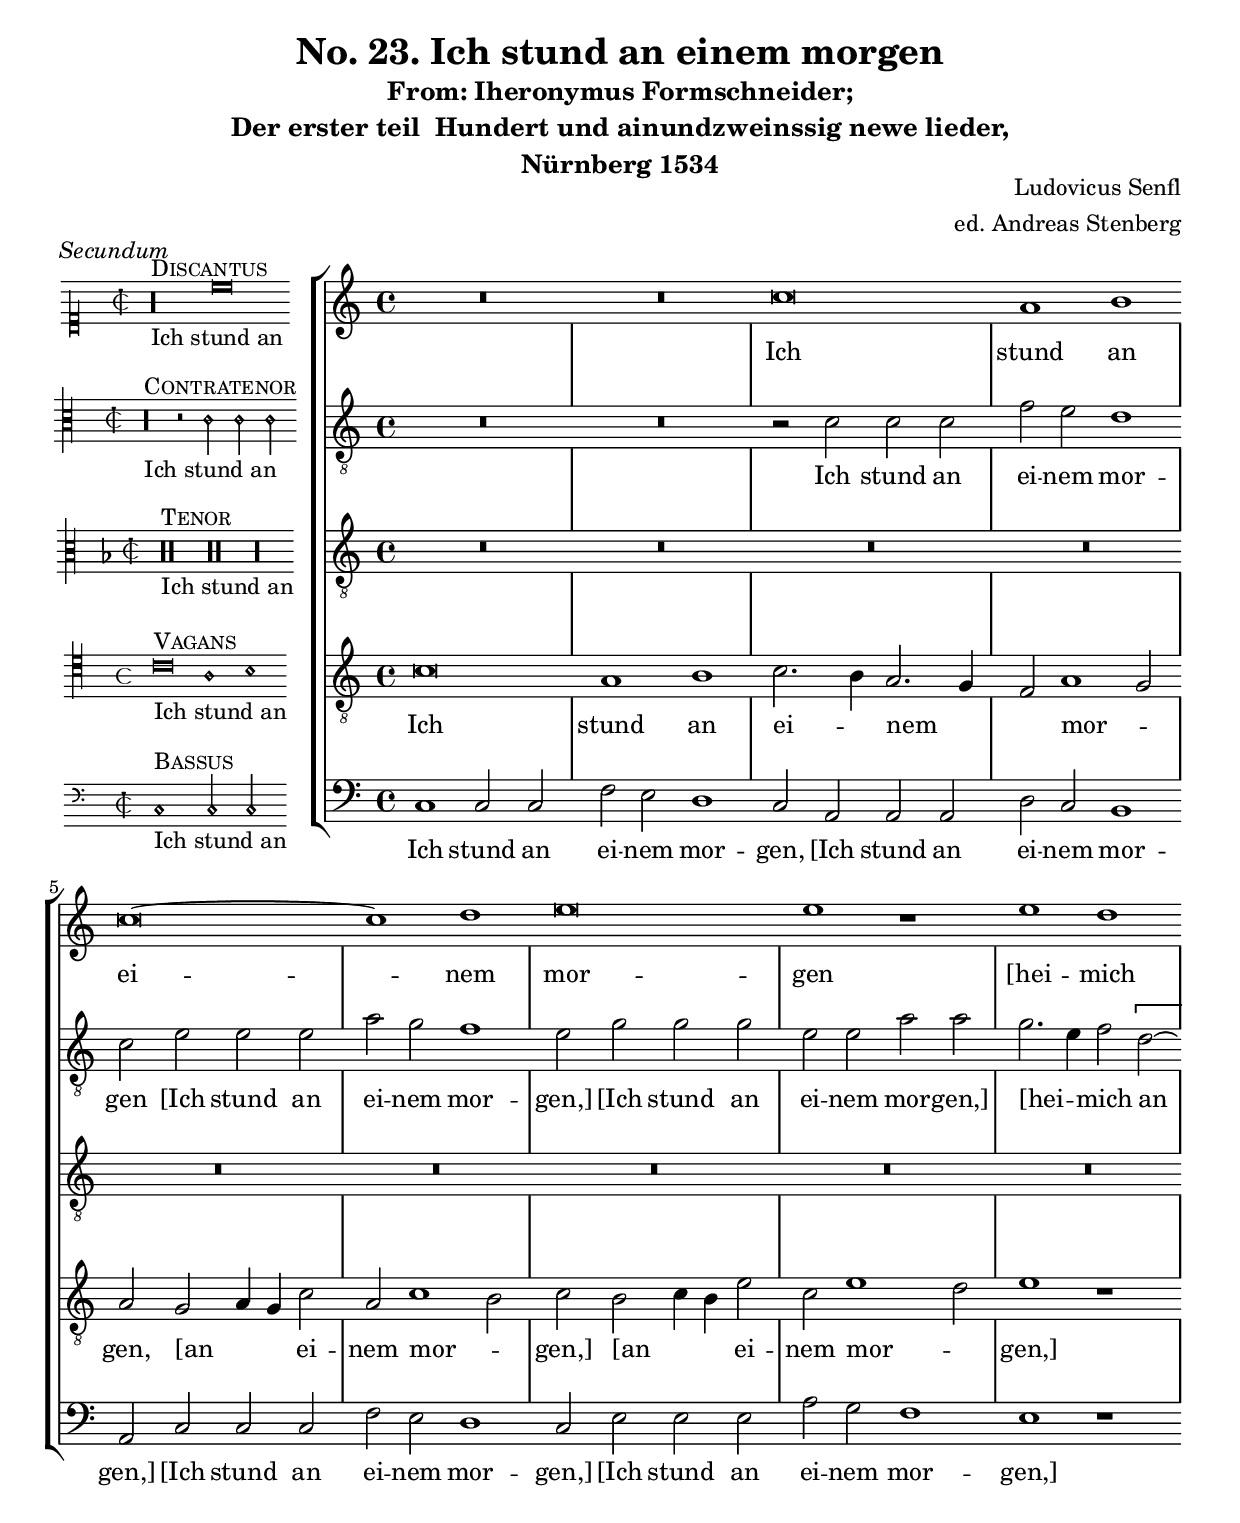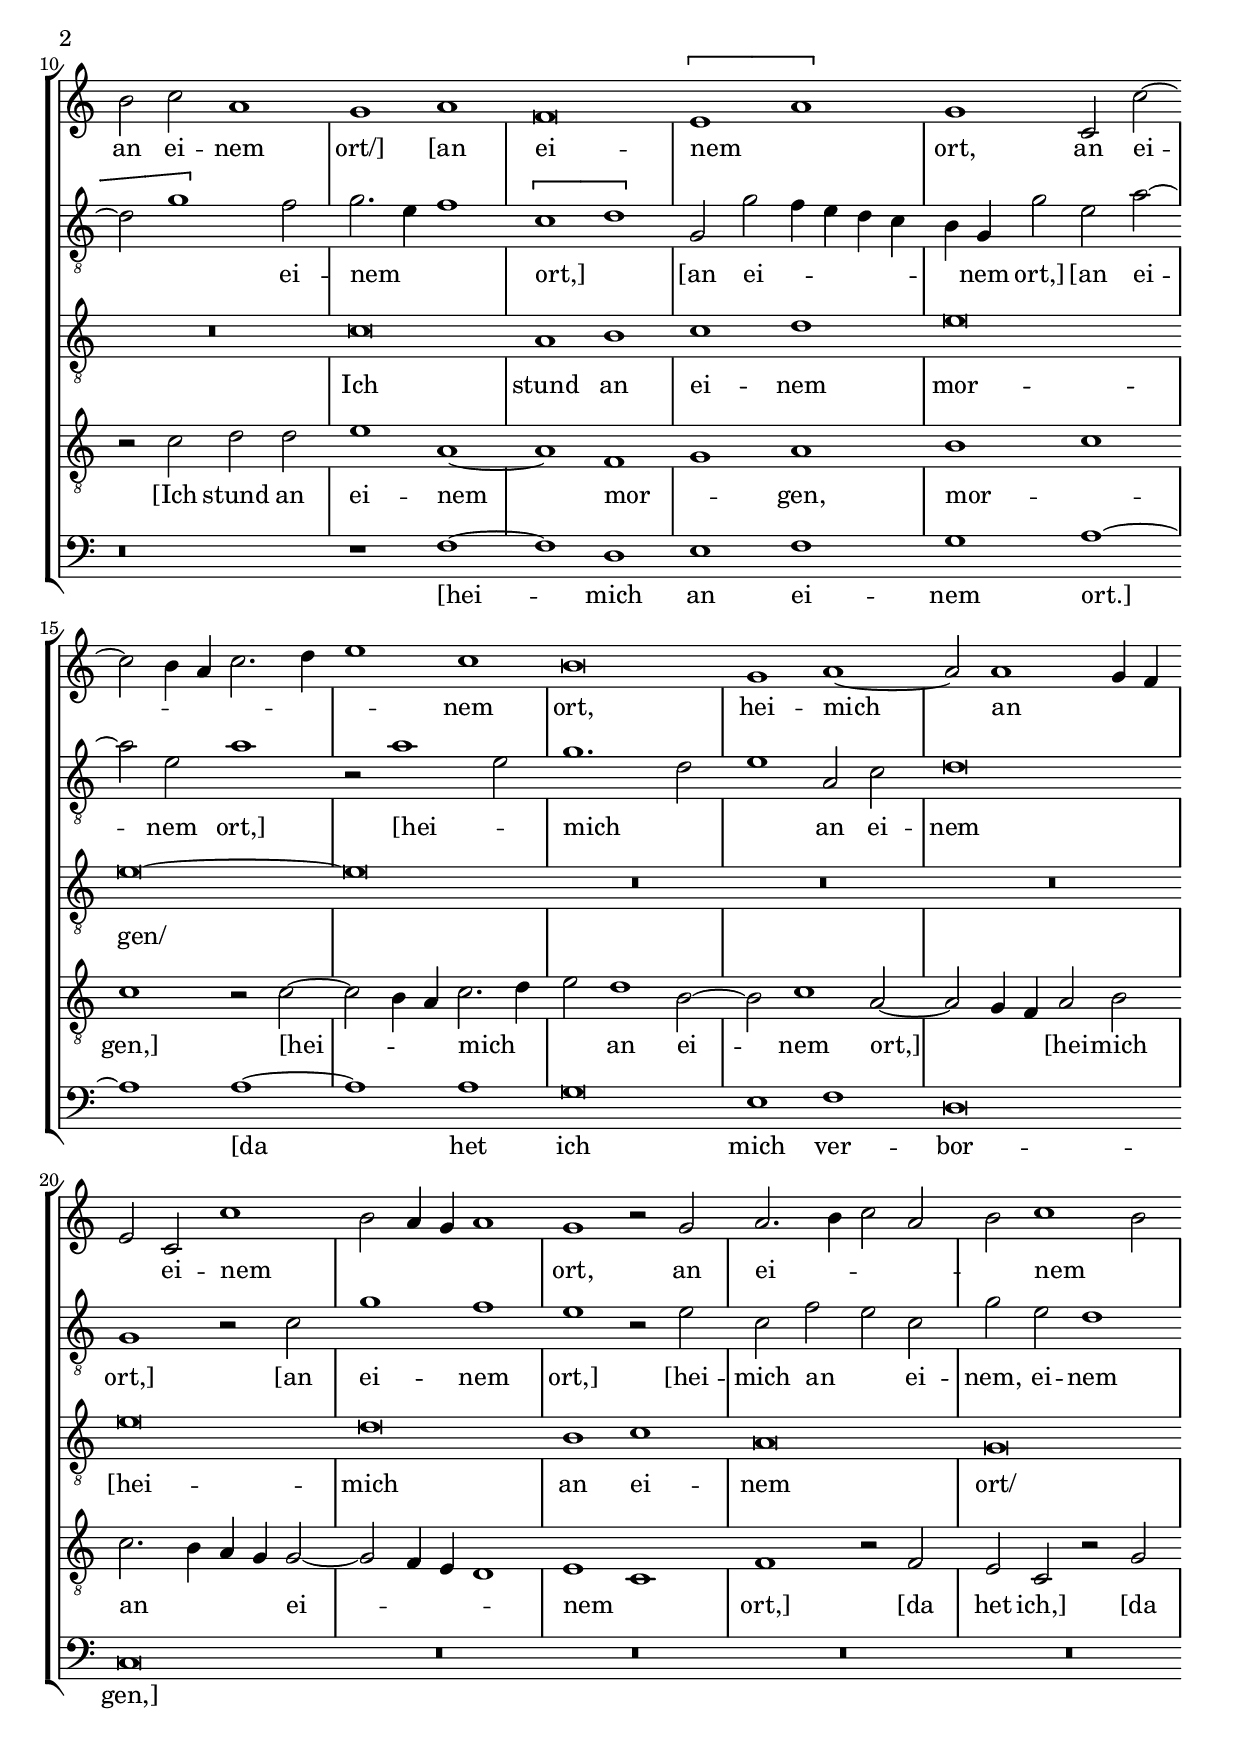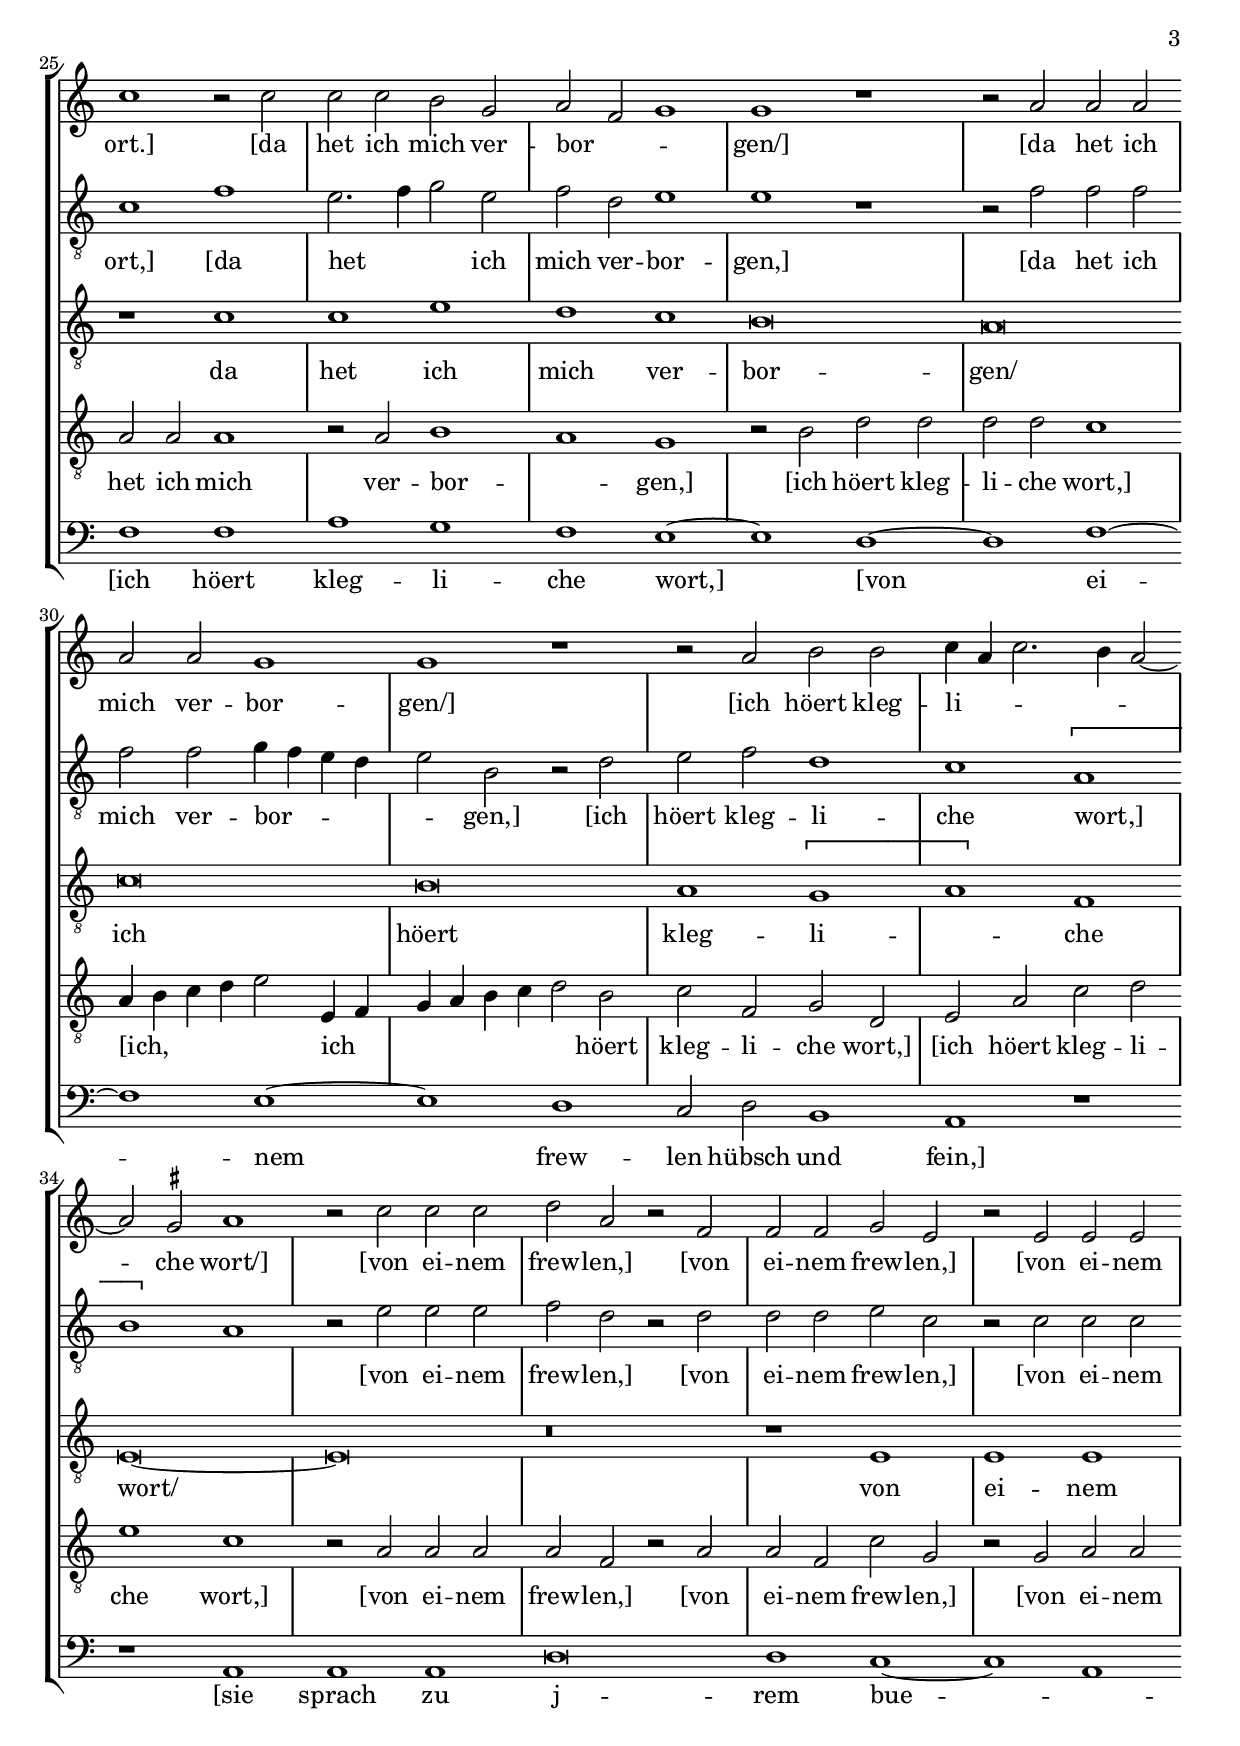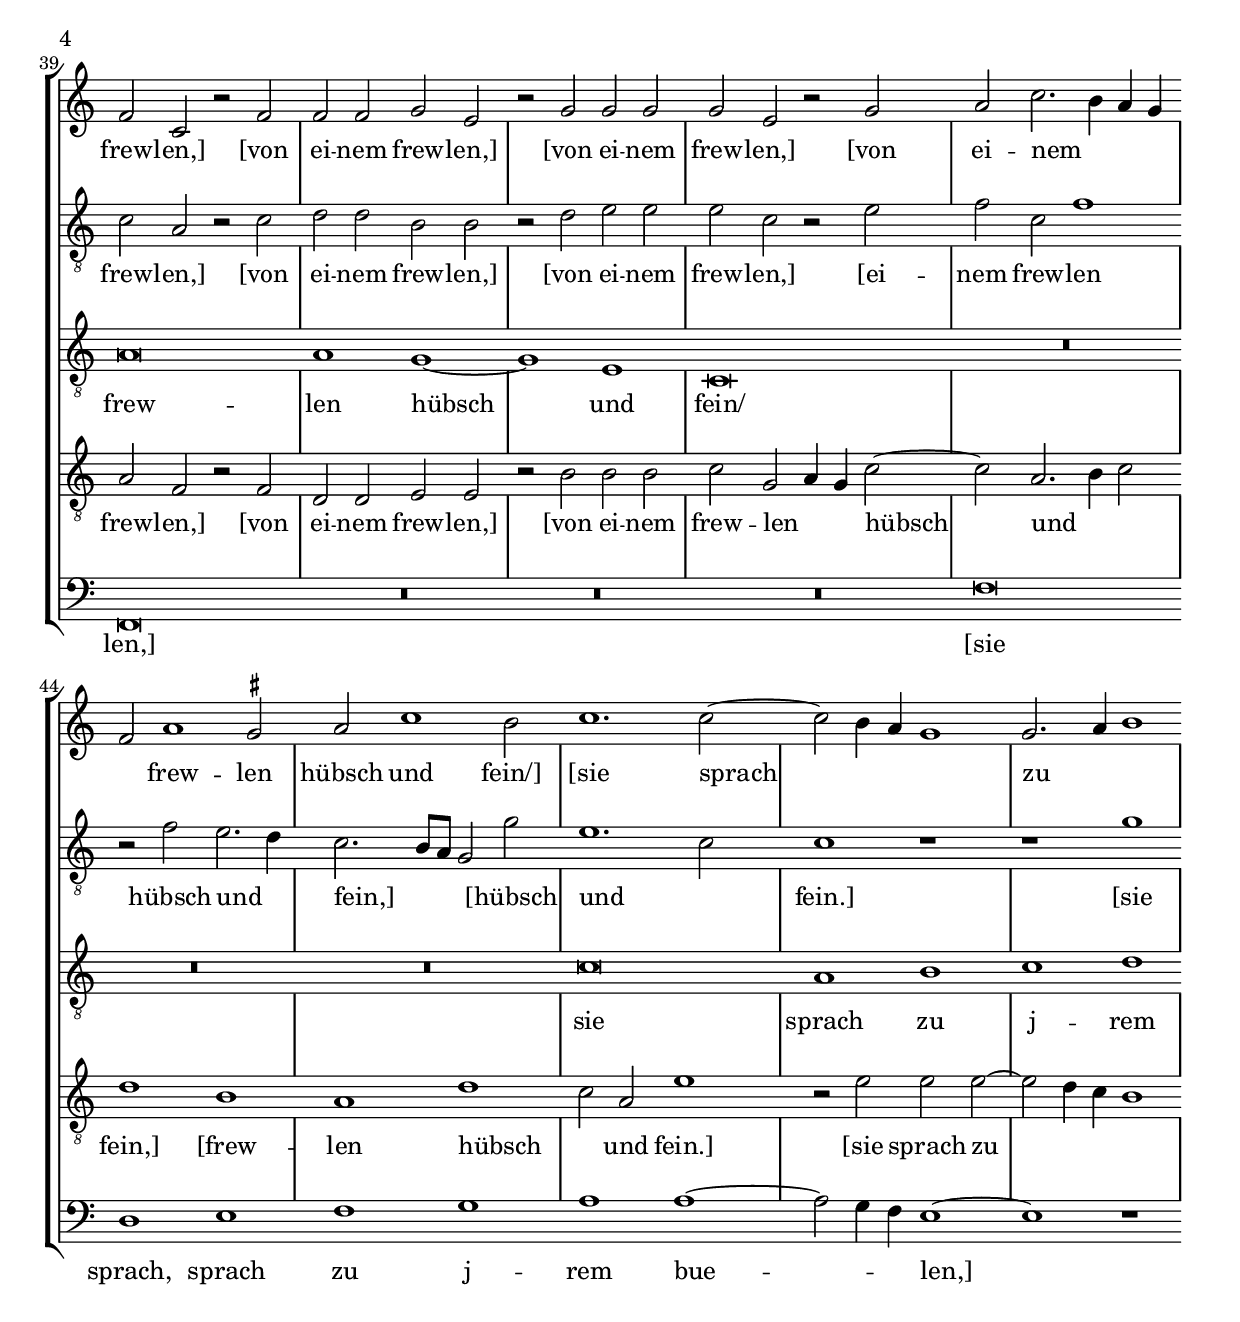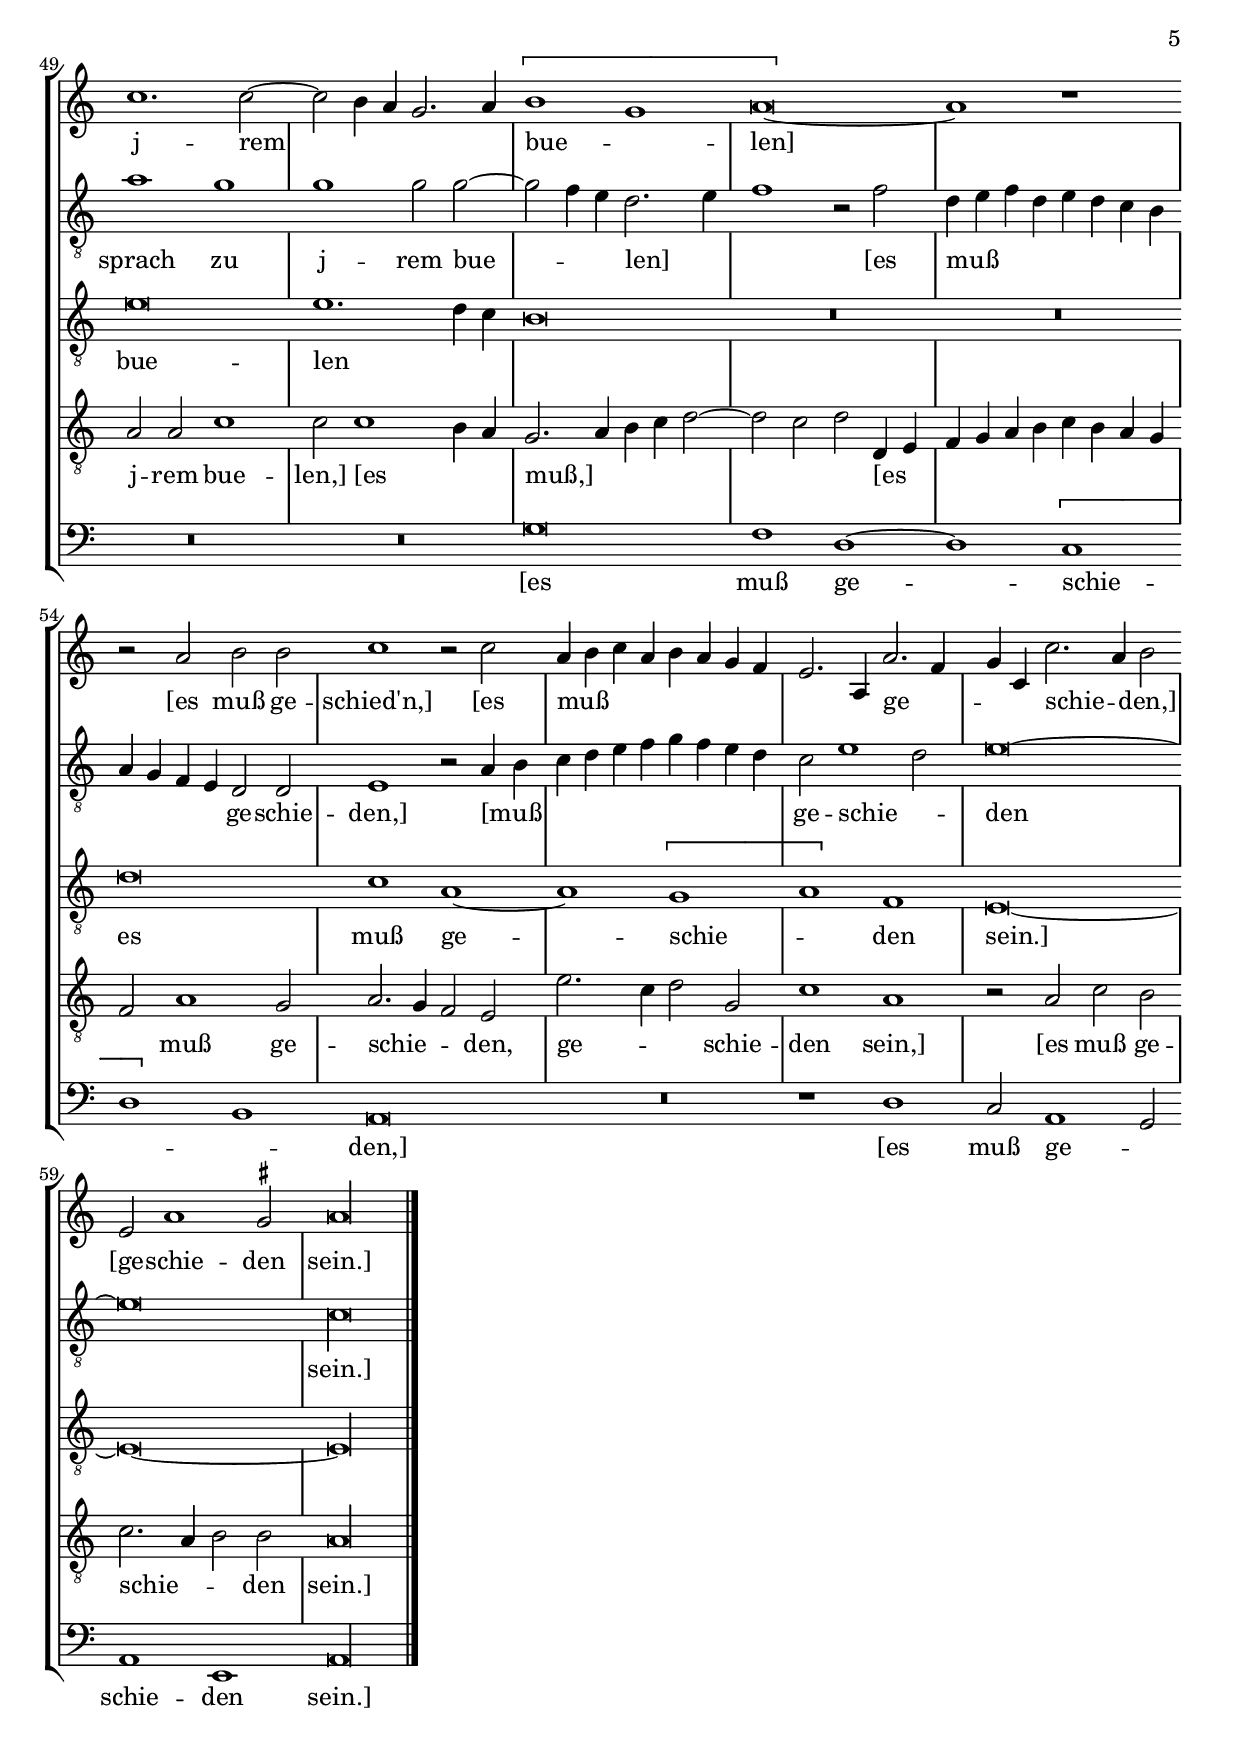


%%%%%%%%%%%%%%%%%%%%%%%%%%%%%%%%%%%%%%%%%%%%%%%%%%%%%%%%%%%%%%%%%%%
% This is a template based on the usual four part choir templater %
% where the voices have common lyrics at the the start but split  %
% to separate lyrics after a while.				  %
% This template is modyfied by AS from the one in the lilypond    %
% documentation.						  %
% This template is to be used for instance for fairly simple      %
% settings where the stanzas are set homophonicaly but twhere the %
% Chorus contains polyphony that require separate underlay for    %
% the different voices.						  %
%%%%%%%%%%%%%%%%%%%%%%%%%%%%%%%%%%%%%%%%%%%%%%%%%%%%%%%%%%%%%%%%%%%
\version "2.18.0"
\include "deutsch.ly"
ficta = \once \set suggestAccidentals =##t
\header {
  title = "No. 23. Ich stund an einem morgen"
  subtitle = \markup \center-column { "From: Iheronymus Formschneider;" "Der erster teil  Hundert und ainundzweinssig newe lieder," "Nürnberg 1534" }
  composer = "Ludovicus Senfl"
  arranger = "ed. Andreas Stenberg"
  poet = ""
  meter =""
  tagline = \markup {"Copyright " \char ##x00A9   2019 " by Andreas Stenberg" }

}
global = {
  \key c \major
}

sopMusic = \relative c'' {

  \set Score.tempoHideNote = ##t
  \tempo 1 = 86
  \time 4/4
  \set Timing.measureLength = #(ly:make-moment 4/2)
  \override Staff.BarLine.transparent = ##t
  R\breve*2
  c\breve
  a1 h1
  c\breve~
  c1 d1
  e\breve
  e1 r1
  e1 d1
  h2 c2 a1
  g1 a1
  f\breve
  \[e1\melisma a1\] \melismaEnd
  g1 c,2 c'2~(
  c2 h4 a4 c2. d4
  e1) c1
  h\breve					%% end of first line in orig.
  g1 a1~
  a2 a1( g4 f4
  e2) c2 c'1(
  h2 a4 g4 a1)
  g1 r2 g2
  a2.( h4 c2 a2
  h2) c1( h2)
  c1 r2 c2
  c2 c2 h2 g2
  a2( f2 g1)
  g1 r1						%% end of second line
  r2 a2 a2 a2
  a2 a2 g1
  g1 r1
  r2 a2 h2 h2
  c4( a4 c2. h4 a2~
  a2) \ficta gis2 a1
  r2 c2 c2 c2
  d2 a2 r2 f2
  f2 f2 g2 e2
  r2 e2 e2					%% end of third line and first page
  e2
  f2 c2 r2 f2
  f2 f2 g2 e2
  r2 g2 g2 g2
  g2 e2 r2 g2
  a2 c2.( h4 a4 g4
  f2) a1 \ficta gis2
  a2 c1 h2
  c1. c2~(
  c2 h4 a4					%% end of fourth line (first on second page)
  g1)
  g2.( a4 h1)
  c1. c2~(
  c2 h4 a4 g2. a4)
  \[h1( g1)
  a\breve~\]
  a1 r1
  r2 a2 h2 h2
  c1 r2 c2
  a4( h4 c4 a4 h4 a4 g4 f4			%% end of fifth line
  e2. a,4) a'2.( f4
  g4 c,4) c'2.( a4) h2
  e,2) a1 \ficta gis2
  \cadenzaOn
  a\longa
  \revert Staff.BarLine.transparent
  \bar "||"
}
sopWords = \lyricmode {
  Ich stund an ei -- nem mor -- gen
  [hei -- mich an ei -- nem ort/]
  [an ei -- nem ort,
  an ei -- nem ort,
  hei -- mich an ei -- nem ort,
  an ei -- nem ort.]
  [da het ich mich ver -- bor -- gen/]
  [da het ich mich ver -- bor -- gen/]
  [ich höert kleg -- li -- che wort/]
  [von ei -- nem frew -- len,]
  [von ei -- nem frew -- len,]
  [von ei -- nem frew -- len,]
  [von ei -- nem frew -- len,]
  [von ei -- nem frew -- len,]
  [von ei -- nem frew -- len hübsch und fein/]
  [sie sprach zu j -- rem bue -- len]
  [es muß ge -- schied'n,]
  [es muß ge -- schie -- den,]
  [ge -- schie -- den sein.]
}
altoMusic = \relative c' {
  \clef "treble_8"
  \override Staff.BarLine.transparent = ##t
  R\breve*2
  r2 c2 c2 c2
  f2 e2 d1
  c2 e2 e2 e2
  a2 g2 f1
  e2 g2 g2 g2
  e2 e2 a2 a2
  g2.( e4) f2 \[d2~(
  d2 g1)\] f2				%% end of first line in orig.
  g2.( e4 f1)
  \[c1( d1)\]
  g,2 g'2( f4 e4 d4 c4
  h4) g4 g'2 e2 a2~
  a2 e2 a1
  r2 a1( e2)
  g1.( d2
  e1) a,2 c2
  d\breve
  g,1 r2 c2
  g'1 f1				%5 end of second line and first page
  e1 r2 e2
  c2 f2( e2) c2
  g'2 e2 d1
  c1 f1
  e2.( f4 g2) e2
  f2 d2 e1
  e1 r1
  r2 f2 f2 f2
  f2 f2 g4( f4 e4 d4			%% end of third line (first on second page)
  e2) h2 r2 d2
  e2 f2 d1
  c1 \[a1(
  h1\] a1)
  r2 e'2 e2 e2
  f2 d2 r2 d2
  d2 d2 e2 c2
  r2 c2 c2 c2
  c2 a2 r2 c2
  d2 d2 h2 h2				%% end of fourth line
  r2 d2 e2 e2
  e2 c2 r2 e2
  f2 c2 f1
  r2 f2 e2.( d4)
  c2.( h8 a8 g2) g'2
  e1.( c2)
  c1 r1
  r1 g'1
  a1 g1
  g1 g2 g2~(
  g2 f4 e4) d2.( e4			%% end of fifth line and second page
  f1) r2 f2
  d4( e4 f4 d4 e4 d4 c4 h4
  a4 g4 f4 e4) d2 d2
  e1 r2 a4( h4
  c4 d4 e4 f4 g4 f4 e4 d4)
  c2 e1( d2)
  e\breve~
  e\breve
  \cadenzaOn
  c\longa
  \revert Staff.BarLine.transparent
}
altoWords = \lyricmode {
  Ich stund an ei -- nem mor -- gen
  [Ich stund an ei -- nem mor -- gen,]
  [Ich stund an ei -- nem mor -- gen,]
  [hei -- mich an ei -- nem ort,]
  [an ei -- nem ort,]
  [an ei -- nem ort,]
  [hei -- mich an ei -- nem ort,]
  [an ei -- nem ort,]
  [hei -- mich an ei -- nem, ei -- nem ort,]
  [da het ich mich ver -- bor -- gen,]
  [da het ich mich ver -- bor -- gen,]
  [ich höert kleg -- li -- che wort,]
  [von ei -- nem frew -- len,]
  [von ei -- nem frew -- len,]
  [von ei -- nem frew -- len,]
  [von ei -- nem frew -- len,]
  [von ei -- nem frew -- len,]
  [ei -- nem frew -- len hübsch und fein,]
  [hübsch und fein.]
  [sie sprach zu j -- rem bue -- len]
  [es muß ge -- schie -- den,]
  [muß ge -- schie -- den sein.]
}
tenorMusic = \relative c' {
  \clef "G_8"
  \override Staff.BarLine.transparent = ##t
  R\breve*10
  c\breve
  a1 h1
  c1 d1
  e\breve
  e\breve~
  e\breve
  R\breve*3
  e\breve
  d\breve
  h1 c1
  a\breve
  g\breve
  r1 c1
  c1 e1
  d1 c1
  h\breve
  a\breve
  c\breve
  h\breve
  a1 \[ g1\melisma
  a1\] \melismaEnd				%% end of first line and first page
  f1
  e\breve~
  e\breve
  r\breve
  r1 e1
  e1 e1
  a\breve
  a1 g1~
  g1 e1
  c\breve
  R\breve*3
  c'\breve
  a1 h1
  c1 d1
  e\breve
  e1.\melisma d4 c4
  h\breve\melismaEnd
  R\breve*2
  d\breve
  c1 a1~
  a1 \[g1\melisma
  a1\]\melismaEnd f1
  e\breve~
  e\breve~
  \cadenzaOn
  e\longa
  \revert Staff.BarLine.transparent
}
tenorWords = \lyricmode {
  Ich stund an ei -- nem mor -- gen/
  [hei -- mich an ei -- nem ort/
  da het ich mich ver -- bor -- gen/
  ich höert kleg -- li -- che wort/
  von ei -- nem frew -- len hübsch und fein/
  sie sprach zu j -- rem bue -- len es muß ge -- schie -- den sein.]
}
tenorIIMusic = \relative c' {
  \clef "G_8"
  \override Staff.BarLine.transparent = ##t
  c\breve
  a1 h1
  c2.( h4) a2.( g4
  f2) a1( g2)
  a2 g2( a4 g4) c2
  a2 c1( h2)
  c2 h2( c4 h4) e2 c2 e1( d2)			%% end of first line in orig.
  e1 r1
  r2 c2 d2 d2
  e1 a,1~
  a1 f1(
  g1) a1
  h1( c1)
  c1 r2 c2~(
  c2 h4 a4) c2.( d4
  e2) d1 h2~
  h2 c1 a2~(
  a2 g4 f4) a2 h2
  c2.( h4 a4 g4) 					%% end of second line and first page
  g2~(
  g2 f4 e4 d1)
  e1( c1)
  f1 r2 f2
  e2 c2 r2 g'2
  a2 a2 a1
  r2 a2 h1(
  a1) g1
  r2 h2 d2 d2
  d2 d2 c1
  a4( h4 c4 d4 e2) e,4( f4				%% end of third line (first on second page)
  g4 a4 h4 c4 d2) h2
  c2 f,2 g2 d2
  e2 a2 c2 d2
  e1 c1
  r2 a2 a2 a2
  a2 f2 r2 a2
  a2 f2 c'2 g2
  r2 g2 a2 a2
  a2 f2 r2 f2					%% end of fourth line
  d2 d2 e2 e2
  r2 h'2 h2 h2
  c2 g2( a4 g4) c2~
  c2 a2.( h4 c2)
  d1 h1
  a1 d1(
  c2) a2 e'1
  r2 e2 e2 e2~(
  e2 d4 c4 h1)
  a2 a2 c1					%% end of fifth line and second page
  c2 c1( h4 a4)
  g2.( a4 h4 c4 d2~
  d2 c2 d2) d,4( e4
  f4 g4 a4 h4 c4 h4 a4 g4
  f2) a1 g2
  a2.( g4 f2) e2
  e'2.( c4 d2) g,2				%% end of sixth line
  c1 a1
  r2 a2 c2 h2
  c2.( a4 h2) h2
  \cadenzaOn
  a\longa

  \revert Staff.BarLine.transparent
  \bar "|."
}
tenorIIWords = \lyricmode {
  Ich stund an ei -- nem mor -- gen,
  [an ei -- nem mor -- gen,]
  [an ei -- nem mor -- gen,]
  [Ich stund an ei -- nem mor -- gen, mor -- gen,]
  [hei -- mich an ei -- nem ort,]
  [hei -- mich an ei -- nem ort,]
  [da het ich,]
  [da het ich mich ver -- bor -- gen,]
  [ich höert kleg -- li -- che wort,]
  [ich, ich höert kleg -- li -- che wort,]
  [ich höert kleg -- li -- che wort,]
  [von ei -- nem frew -- len,]
  [von ei -- nem frew -- len,]
  [von ei -- nem frew -- len,]
  [von ei -- nem frew -- len,]
  [von ei -- nem frew -- len hübsch und fein,]
  [frew -- len hübsch und fein.]
  [sie sprach zu j -- rem bue -- len,]
  [es muß,]
  [es muß ge -- schie -- den, ge -- schie -- den sein,]
  [es muß ge -- schie -- den sein.]
}
bassMusic = \relative c {
  \override Staff.BarLine.transparent = ##t
  c1 c2 c2
  f2 e2 d1
  c2 a2 a2 a2
  d2 c2 h1
  a2 c2 c2 c2
  f2 e2 d1
  c2 e2 e2 e2
  a2 g2 f1				%% end of first line in orig.
  e1 r1
  r\breve
  r1 f1~
  f1 d1
  e1 f1
  g1 a1~
  a1 a1~
  a1 a1
  g\breve
  e1 f1
  d\breve
  c\breve
  R\breve*4
  f1 f1 a1 g1
  f1 e1~
  e1 d1~
  d1 f1~
  f1 e1~
  e1 d1					%% end of second line and first page
  c2 d2 h1
  a1 r1
  r1 a1
  a1 a1
  d\breve
  d1 c1~(
  c1 a1)
  f\breve
  R\breve*3
  f'\breve
  d1 e1
  f1 g1
  a1 a1~(
  a2 g4 f4) e1~
  e1 r1					%% end of third line (first on second page)
  R\breve*2
  g\breve
  f1 d1~
  d1 \[c1(
  d1\] h1)
  a\breve
  R\breve
  r1 d1
  c2 a1( g2)
  a1 e1
  \cadenzaOn
  a\longa
  \revert Staff.BarLine.transparent
}
bassWords = \lyricmode {
  Ich stund an ei -- nem mor -- gen,
  [Ich stund an ei -- nem mor -- gen,]
  [Ich stund an ei -- nem mor -- gen,]
  [Ich stund an ei -- nem mor -- gen,]
  [hei -- mich an ei -- nem ort.]
  [da het ich mich ver -- bor -- gen,]
  [ich höert kleg -- li -- che wort,]
  [von ei -- nem frew -- len hübsch und fein,]
  [sie sprach zu j -- rem bue -- len,]
  [sie sprach, sprach zu j -- rem bue -- len,]
  [es muß ge -- schie -- den,]
  [es muß ge -- schie -- den sein.]
}
incipitDiscantus = \markup {
  \score {
    {
      %      \set Staff.instrumentName = #"Tenor "
      \override NoteHead.style = #'neomensural
      \override Rest.style = #'neomensural
      \override Staff.TimeSignature.style = #'mensural
      \cadenzaOn
      \clef "petrucci-c1"
      \key c \major
      \time 2/2

      r\longa ^\markup { \smallCaps"Discantus"} _"Ich stund an "
      c''\breve
    }
    \layout {
      \context {
        \Voice
        \remove "Ligature_bracket_engraver"
        \consists "Mensural_ligature_engraver"
      }
      line-width = 4.5\cm
    }
  }
}


incipitAltus = \markup {
  \score {
    {
      %      \set Staff.instrumentName = #"Tenor "
      \override NoteHead.style = #'neomensural
      \override Rest.style = #'neomensural
      \override Staff.TimeSignature.style = #'mensural
      \cadenzaOn
      \clef "petrucci-c3"
      \key c \major
      \time 2/2
      r\longa^\markup \smallCaps"Contratenor" _"Ich stund an  "
      r2 c'2 c'2 c'2
    }
    \layout {
      \context {
        \Voice
        \remove "Ligature_bracket_engraver"
        \consists "Mensural_ligature_engraver"
      }
      line-width = 4.5\cm
    }
  }
}


incipitTenor = \markup {
  \score {
    {
      %      \set Staff.instrumentName = #"Tenor "
      \override NoteHead.style = #'neomensural
      \override Rest.style = #'neomensural
      \override Staff.TimeSignature.style = #'mensural
      \cadenzaOn
      \clef "petrucci-c3"
      \key f \major
      \time 2/2
      r\maxima^\markup \smallCaps"Tenor" _"Ich stund an"
      r\maxima
      r\longa
    }
    \layout {
      \context {
        \Voice
        \remove "Ligature_bracket_engraver"
        \consists "Mensural_ligature_engraver"
      }
      line-width = 5.0\cm
    }
  }
}

incipitTenorII = \markup {
  \score {
    {
      %      \set Staff.instrumentName = #"Tenor "
      \override NoteHead.style = #'neomensural
      \override Rest.style = #'neomensural
      \override Staff.TimeSignature.style = #'mensural
      \cadenzaOn
      \clef "petrucci-c4"
      \key c \major
      \time 4/4
      c'\breve^\markup \smallCaps"Vagans"_"Ich stund an"
      a1 h1
    }
    \layout {
      \context {
        \Voice
        \remove "Ligature_bracket_engraver"
        \consists "Mensural_ligature_engraver"
      }
      line-width = 5.0\cm
    }
  }
}

#(append! supported-clefs '(("mensural-f3" . ("clefs.mensural.f" 0 0))))

incipitBassus = \markup {
  \score {
    {
      %      \set Staff.instrumentName = #"Tenor "
      \override NoteHead.style = #'neomensural
      \override Rest.style = #'neomensural
      \override Staff.TimeSignature.style = #'mensural
      \cadenzaOn
      \clef "mensural-f"
      \key c \major
      \time 2/2
      c1^\markup \smallCaps"Bassus"_"Ich stund an"
      c2 c2
    }
    \layout {
      \context {
        \Voice
        \remove "Ligature_bracket_engraver"
        \consists "Mensural_ligature_engraver"
      }
      line-width = 4.5\cm
    }
  }
}


\score {
  <<
    \new StaffGroup \with {
      \override VerticalAxisGroup.staff-staff-spacing = #'((basic-distance . 12))
    } <<
      \new Staff = treble <<
        \set Staff.instrumentName = \incipitDiscantus
        \new Voice = "sopranos" {
          \set  Staff.midiInstrument ="choir aahs"
          %	\voiceOne
          << \global \sopMusic >>
        }
      >>
      \new Lyrics = sopranos { s1 }

      \new Staff = "medius" <<
        \set Staff.instrumentName = \incipitAltus

        \new Voice = "altos" {
          %	\voiceTwo
          \set  Staff.midiInstrument ="choir aahs"
          << \global \altoMusic >>
        }
      >>

      \new Lyrics = "altos" { s1 }
      \new Staff = tenors <<
        \set Staff.instrumentName = \incipitTenor

        \clef "treble"
        \new Voice = "tenors" {
          \set  Staff.midiInstrument ="choir aahs"
          %	\voiceOne
          << \global \tenorMusic >>
        }
      >>
      \new Lyrics = "tenors" { s1 }

      \new Staff = tenors_II <<
        \set Staff.instrumentName = \incipitTenorII

        \clef "treble"
        \new Voice = "tenorsII" {
          \set  Staff.midiInstrument ="choir aahs"
          %	\voiceOne
          << \global \tenorIIMusic >>
        }
      >>
      \new Lyrics = "tenorsII" { s1 }

      \new Staff ="basses" {
        \set Staff.instrumentName = \incipitBassus

        \new Voice = "basses" {
          \set  Staff.midiInstrument ="choir aahs"
          \clef "bass"
          %	\voiceTwo
          << \global \bassMusic >>
        }
      }
    >>
    \new Lyrics = basses { s1 }

    \context Lyrics = sopranos \lyricsto sopranos \sopWords
    \context Lyrics = altos \lyricsto altos \altoWords
    \context Lyrics = tenors \lyricsto tenors \tenorWords
    \context Lyrics = tenorsII \lyricsto tenorsII \tenorIIWords
    \context Lyrics = basses \lyricsto basses \bassWords
  >>
  \layout {
    \context {
      \Score
      % no bars in staves
      %      \override BarLine.transparent = ##t

    }
    % the next three instructions keep the lyrics between the bar lines
    \context {
      \Lyrics
      \consists "Bar_engraver"
      \override BarLine.transparent = ##t
    }
    \context {
      \StaffGroup
      \consists "Separating_line_group_engraver"
    }
    \context {
      \Voice
      % no slurs
      \override Slur.transparent = ##t
      % Comment in the below "\remove" command to allow line
      % breaking also at those barlines where a note overlaps
      % into the next bar.  The command is commented out in this
      % short example score, but especially for large scores, you
      % will typically yield better line breaking and thus improve
      % overall spacing if you comment in the following command.
      %\remove "Forbid_line_break_engraver"
    }
    indent = 4.5\cm
  }
  \header {
    piece = \markup \italic "Secundum"
  }
}
\score {
  <<
    \new StaffGroup <<
      \new Staff = treble <<
        \set Staff.instrumentName = \incipitDiscantus
        \new Voice = "sopranos" {
          \set  Staff.midiInstrument ="choir aahs"
          %	\voiceOne
          << \global \sopMusic >>
        }
      >>
      \new Lyrics = sopranos { s1 }

      \new Staff = "medius" <<
        \set Staff.instrumentName = \incipitAltus

        \new Voice = "altos" {
          %	\voiceTwo
          \set  Staff.midiInstrument ="choir aahs"
          << \global \altoMusic >>
        }
      >>

      \new Lyrics = "altos" { s1 }
      \new Staff = tenors <<
        \set Staff.instrumentName = \incipitTenor

        \clef "treble"
        \new Voice = "tenors" {
          \set  Staff.midiInstrument ="choir aahs"
          %	\voiceOne
          << \global \tenorMusic >>
        }
      >>
      \new Lyrics = "tenors" { s1 }
      \new Staff = tenorsII <<
        \set Staff.instrumentName = \incipitTenor

        \clef "treble"
        \new Voice = "tenorsII" {
          \set  Staff.midiInstrument ="choir aahs"
          %	\voiceOne
          << \global \tenorIIMusic >>
        }
      >>
      \new Lyrics = "tenors" { s1 }

      \new Staff ="basses" {
        \set Staff.instrumentName = \incipitBassus

        \new Voice = "basses" {
          \set  Staff.midiInstrument ="choir aahs"
          \clef "G_8"
          %	\voiceTwo
          << \global \bassMusic >>
        }
      }
    >>
    \new Lyrics = basses { s1 }

    \context Lyrics = sopranos \lyricsto sopranos \sopWords
    \context Lyrics = altos \lyricsto altos \altoWords
    \context Lyrics = tenors \lyricsto tenors \tenorWords
    \context Lyrics = tenors \lyricsto tenorsII \tenorIIWords
    \context Lyrics = basses \lyricsto basses \bassWords
  >>
  \midi {}
}

\markup {
  \column {
    \fill-line {
      ""
      {
        \column {
          \left-align {
            \line { \hspace #'15 "1." }
            "Ich stund an einem morgen/"
            "heimich an einem ort/"
            "da het ich mich verborgen/"
            "Ich hört klegliche wort/"
            "von einem frewlen hübsch und fein/"
            "sie sprach zu jrem buelen"
            "es muß gescheiden sein."
          }
        }
      }
      ""
      {
        \column {
          \left-align {
            \line { \hspace #'15 "2." }
            "Hertz lieb ich hab vernumen/"
            "du wölst von hinnen schier/"
            "wen wiltu wider kumen/"
            "das soltu sagen mir/"
            "nun merk mein feins lieb was ich sag/"
            "mein zukunft thust mich fragen/"
            "was weder stund noch tag."
          }
        }
      }
      ""
    }
    \vspace #'1.5
    \fill-line {
      ""
      {
        \column {
          \left-align {
            \line { \hspace #'15 "3." }
            "Das frewlein weinet sere"
            "Sein hertz was unmuts wol/"
            "so gib mir weis und lere/"
            "was ich mich halten sol/"
            "für dich so setz ich al mein hab/"
            "und wiltu hie bebleiben/"
            "verzer dich iar und tag."
          }
        }
      }
      ""
      {
        \column {
          \left-align {
            \line { \hspace #'15 "4." }
            "Das knab sprach aus seinem muete/"
            "dein wil ich wol soüer/"
            "ver zer ich dir dein guete/"
            "ein iar wer bald hinfür/"
            "darnach mus es gescheyden sein/"
            "ich wil dich freundlich bitten/"
            "setz deinen willen darein."
          }
        }
      }
      ""
    }
    \vspace #'1.5
    \fill-line {
      ""
      {
        \column {
          \left-align {
            \line { \hspace #'15 "5." }
            "Das freulein schren laut worten/"
            "wort yber alless leyd/"
            "mich krenckin deine worte/"
            "hertz lieb nit von mir scheide/"
            "für dich setz ich gut und eer/"
            "und solt ich mit dir ziehen/"
            "kein weg wer mir zu ferr."
          }
        }
      }
      ""
      {
        \column {
          \left-align {
            \line { \hspace #'15 "6." }
            "Da sprach der knab mit zuchten/"
            "mein schatz ob allem gut/"
            "ich wil dich freuntlich bitten/"
            "schlag solchs aus deinem muet/"
            "gedecht mer an die frerunde dein/"
            "die dir kein arges trawen/"
            "und telich bey dir sein."
          }
        }
      }
      ""
    }
    \vspace #'1.5
    \fill-line {
      ""
      {
        \column {
          \left-align {
            \line { \hspace #'15 "7." }
            "Da kert er ir den rucken/"
            "er sprach nit mer zu ir/"
            "das freilen teth sich schmucken/"
            "in einen winkel schier/"
            "es weinet dz sie schier verging/"
            "dis hat ein Schreiber gesungen/"
            "wie es eim frewlen gieng."
          }
        }
      }
      ""
    }
  }
}
\paper {
  ragged-bottom = ##t
  ragged-last-bottom = ##t
  ragged-last = ##t
}

%{
convert-ly.py (GNU LilyPond) 2.18.2  convert-ly.py: Processing `'...
Applying conversion: 2.15.7, 2.15.9, 2.15.10, 2.15.16, 2.15.17,
2.15.18, 2.15.19, 2.15.20, 2.15.25, 2.15.32, 2.15.39, 2.15.40,
2.15.42, 2.15.43, 2.16.0, 2.17.0, 2.17.4, 2.17.5, 2.17.6, 2.17.11,
2.17.14, 2.17.15, 2.17.18, 2.17.19, 2.17.20, 2.17.25, 2.17.27,
2.17.29, 2.17.97, 2.18.0
%}
